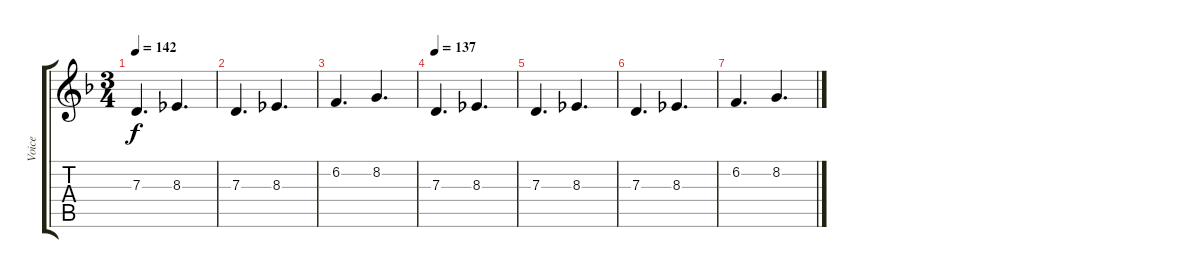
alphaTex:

\track ("Voice" "Voice") {instrument choiraahs}
\staff {score tabs}
\tuning (E4 B3 G3 D3 A2 E2) {hide}
\ts (3 4)
\tempo 142
\clef g2
\ks dminor
7.3.4{d dy f} 8.3.4{d} |
7.3.4{d} 8.3.4{d} |
6.2.4{d} 8.2.4{d} |
\tempo 137
7.3.4{d} 8.3.4{d} |
7.3.4{d} 8.3.4{d} |
7.3.4{d} 8.3.4{d} |
6.2.4{d} 8.2.4{d}
